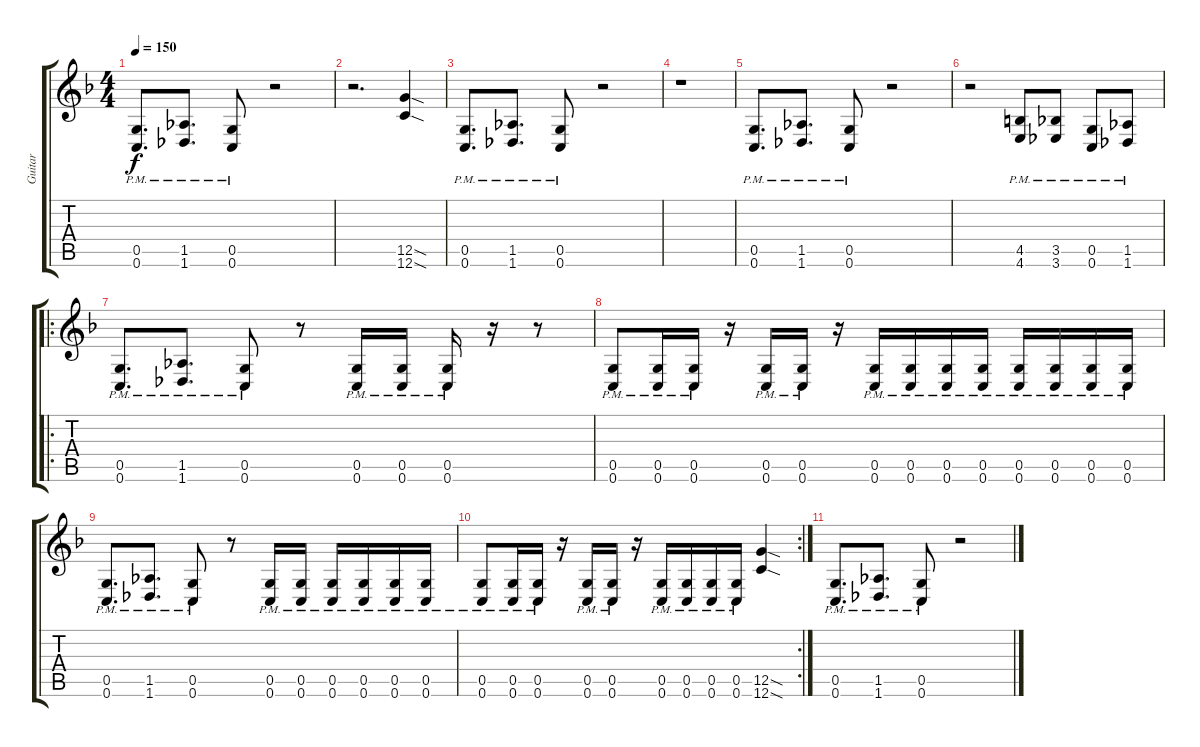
\track ("Guitar" "Guitar") {instrument distortionguitar}
\staff {score tabs}
\tuning (D4 A3 F3 C3 G2 C2) {hide}
\ts (4 4)
\tempo 150
\clef g2
\ks dminor
(0.5{pm} 0.6{pm}).8{d dy f} (1.5{pm} 1.6{pm}).8{d} (0.5{pm} 0.6{pm}).8 r.2 |
r.2{d} (12.5{sod} 12.6{sod}).4 |
(0.5{pm} 0.6{pm}).8{d} (1.5{pm} 1.6{pm}).8{d} (0.5{pm} 0.6{pm}).8 r.2 |
r.1 |
(0.5{pm} 0.6{pm}).8{d} (1.5{pm} 1.6{pm}).8{d} (0.5{pm} 0.6{pm}).8 r.2 |
r.2 (4.5{pm} 4.6{pm}).8 (3.5{pm} 3.6{pm}).8 (0.5{pm} 0.6{pm}).8 (1.5{pm} 1.6{pm}).8 |
\ro
(0.5{pm} 0.6{pm}).8{d} (1.5{pm} 1.6{pm}).8{d} (0.5{pm} 0.6{pm}).8 r.8 (0.5{pm} 0.6{pm}).16 (0.5{pm} 0.6{pm}).16 (0.5{pm} 0.6{pm}).16 r.16 r.8 |
(0.5{pm} 0.6{pm}).8 (0.5{pm} 0.6{pm}).16 (0.5{pm} 0.6{pm}).16 r.16 (0.5{pm} 0.6{pm}).16 (0.5{pm} 0.6{pm}).16 r.16 (0.5{pm} 0.6{pm}).16 (0.5{pm} 0.6{pm}).16 (0.5{pm} 0.6{pm}).16 (0.5{pm} 0.6{pm}).16 (0.5{pm} 0.6{pm}).16 (0.5{pm} 0.6{pm}).16 (0.5{pm} 0.6{pm}).16 (0.5{pm} 0.6{pm}).16 |
(0.5{pm} 0.6{pm}).8{d} (1.5{pm} 1.6{pm}).8{d} (0.5{pm} 0.6{pm}).8 r.8 (0.5{pm} 0.6{pm}).16 (0.5{pm} 0.6{pm}).16 (0.5{pm} 0.6{pm}).16 (0.5{pm} 0.6{pm}).16 (0.5{pm} 0.6{pm}).16 (0.5{pm} 0.6{pm}).16 |
\rc 2
(0.5{pm} 0.6{pm}).8 (0.5{pm} 0.6{pm}).16 (0.5{pm} 0.6{pm}).16 r.16 (0.5{pm} 0.6{pm}).16 (0.5{pm} 0.6{pm}).16 r.16 (0.5{pm} 0.6{pm}).16 (0.5{pm} 0.6{pm}).16 (0.5{pm} 0.6{pm}).16 (0.5{pm} 0.6{pm}).16 (12.5{sod} 12.6{sod}).4 |
(0.5{pm} 0.6{pm}).8{d} (1.5{pm} 1.6{pm}).8{d} (0.5{pm} 0.6{pm}).8 r.2
